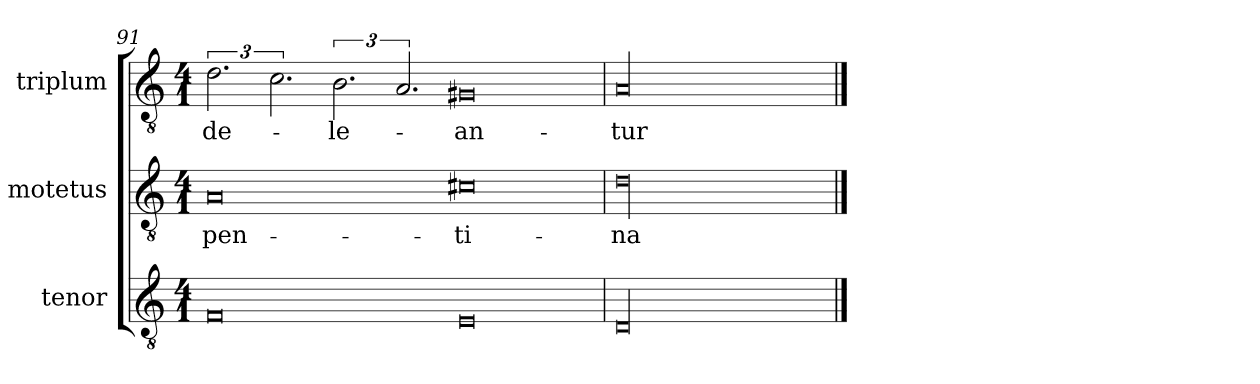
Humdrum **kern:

**kern	**kern	**text	**kern	**text
*part3	*part2	*part2	*part1	*part1
*staff3	*staff2	*staff2	*staff1	*staff1
*I"tenor	*I"motetus	*	*I"triplum	*
*I'T	*	*	*	*
*clefGv2	*clefGv2	*	*clefGv2	*
*k[]	*k[]	*	*k[]	*
*C:	*C:	*	*C:	*
*M4/1	*M4/1	*	*M4/1	*
=91	=91	=91	=91	=91
0F/	0A/	-pen-	3.d\	de-
.	.	.	3.c\	.
.	.	.	3.B\	-le-
.	.	.	3.A/	.
0E/	0c#Xi\	-ti-	0G#Xi/	-an-
=92	=92	=92	=92	=92
00D/	00d\	-na	00A/	-tur
==	==	==	==	==
*-	*-	*-	*-	*-
